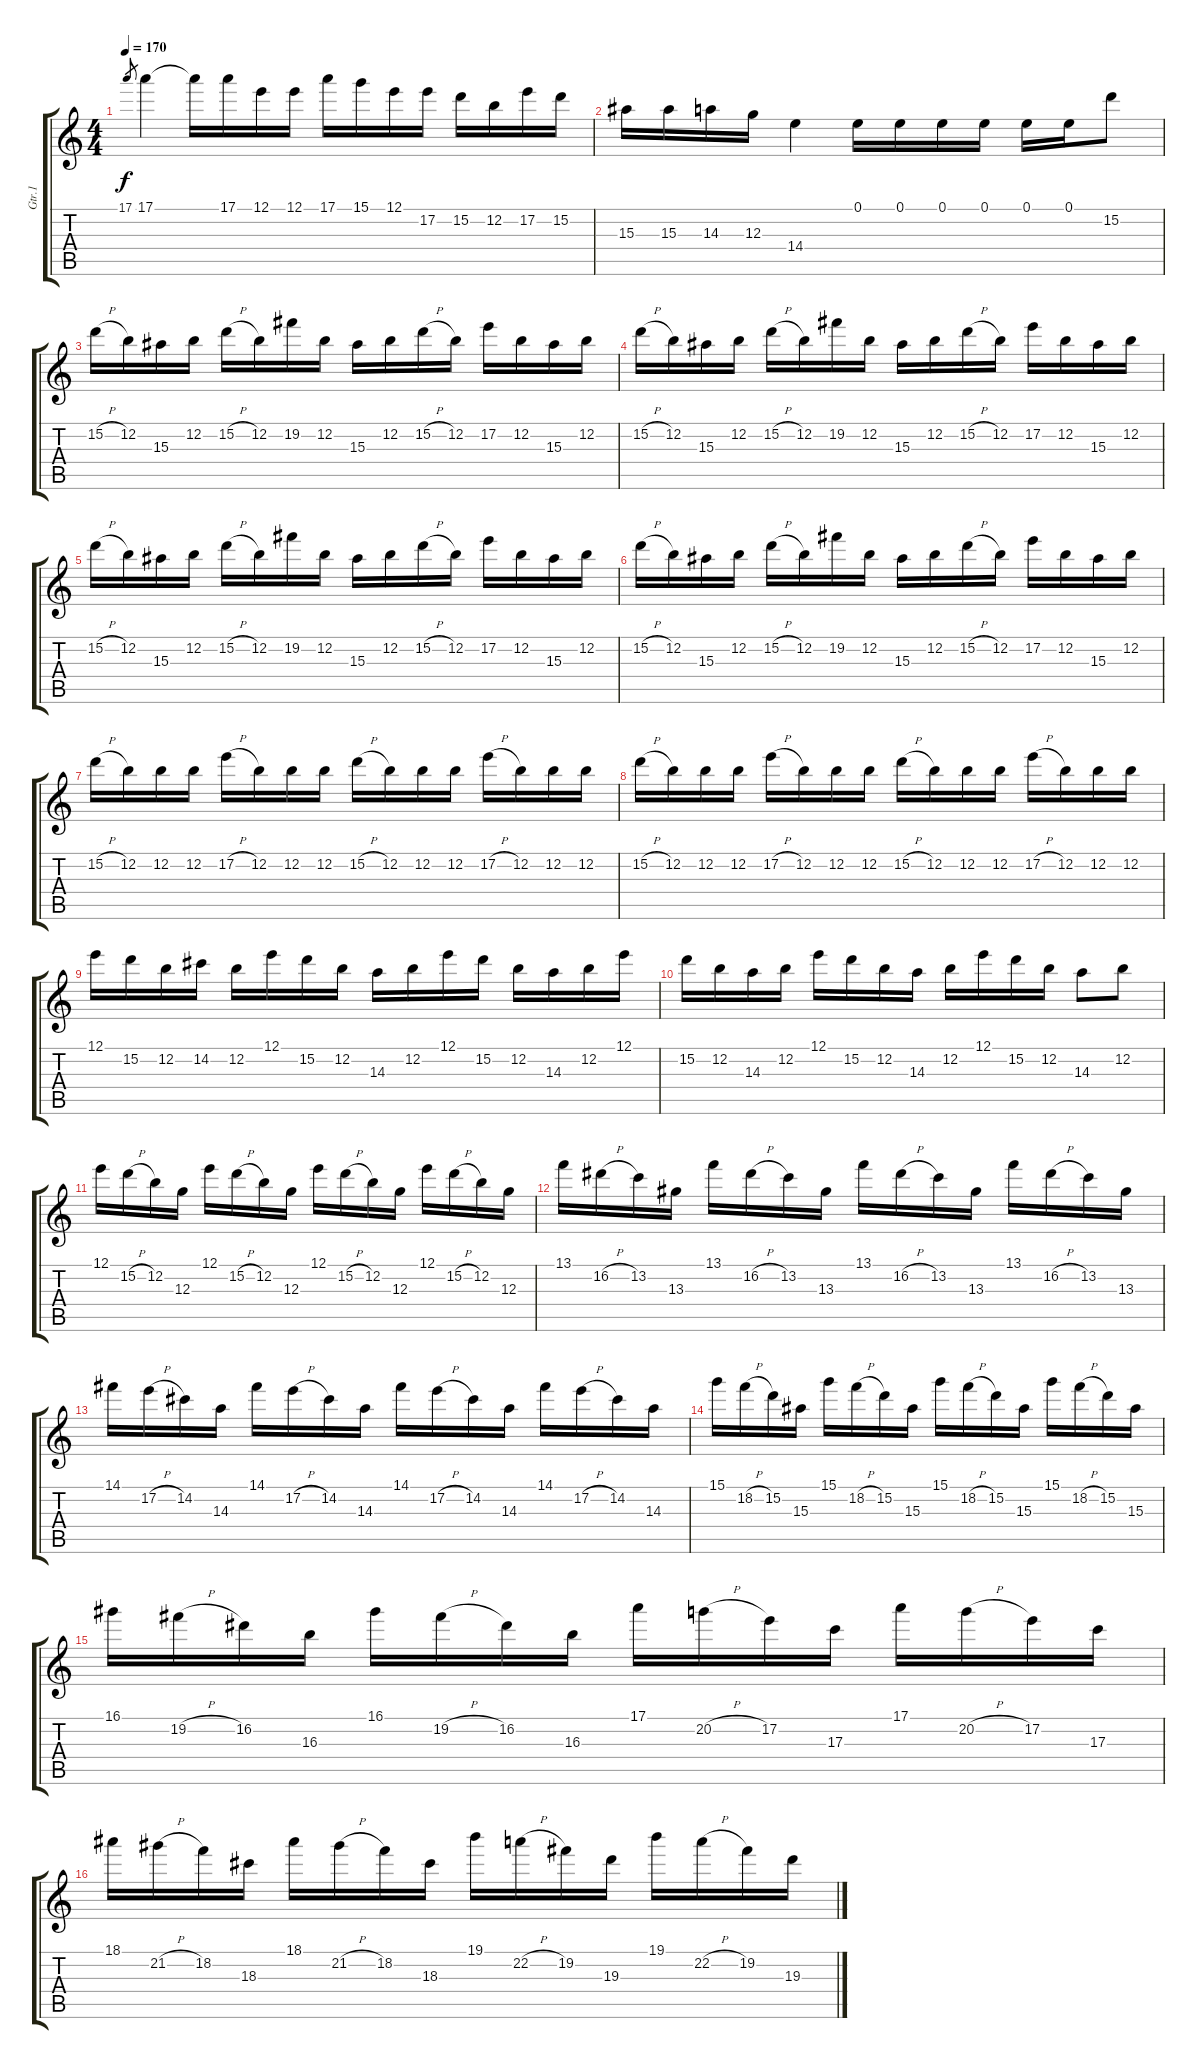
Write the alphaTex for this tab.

\track ("Gtr.1" "Gtr.1") {instrument distortionguitar}
\staff {score tabs}
\tuning (E4 B3 G3 D3 A2 E2) {hide}
\ts (4 4)
\tempo 170
\clef g2
\ks c
17.1.8{gr dy f} 17.1.4 17.1{t}.16 17.1.16 12.1.16 12.1.16 17.1.16 15.1.16 12.1.16 17.2.16 15.2.16 12.2.16 17.2.16 15.2.16 |
15.3.16 15.3.16 14.3.16 12.3.16 14.4.4 0.1.16 0.1.16 0.1.16 0.1.16 0.1.16 0.1.16 15.2.8 |
15.2{h}.16 12.2.16 15.3.16 12.2.16 15.2{h}.16 12.2.16 19.2.16 12.2.16 15.3.16 12.2.16 15.2{h}.16 12.2.16 17.2.16 12.2.16 15.3.16 12.2.16 |
15.2{h}.16 12.2.16 15.3.16 12.2.16 15.2{h}.16 12.2.16 19.2.16 12.2.16 15.3.16 12.2.16 15.2{h}.16 12.2.16 17.2.16 12.2.16 15.3.16 12.2.16 |
15.2{h}.16 12.2.16 15.3.16 12.2.16 15.2{h}.16 12.2.16 19.2.16 12.2.16 15.3.16 12.2.16 15.2{h}.16 12.2.16 17.2.16 12.2.16 15.3.16 12.2.16 |
15.2{h}.16 12.2.16 15.3.16 12.2.16 15.2{h}.16 12.2.16 19.2.16 12.2.16 15.3.16 12.2.16 15.2{h}.16 12.2.16 17.2.16 12.2.16 15.3.16 12.2.16 |
15.2{h}.16 12.2.16 12.2.16 12.2.16 17.2{h}.16 12.2.16 12.2.16 12.2.16 15.2{h}.16 12.2.16 12.2.16 12.2.16 17.2{h}.16 12.2.16 12.2.16 12.2.16 |
15.2{h}.16 12.2.16 12.2.16 12.2.16 17.2{h}.16 12.2.16 12.2.16 12.2.16 15.2{h}.16 12.2.16 12.2.16 12.2.16 17.2{h}.16 12.2.16 12.2.16 12.2.16 |
12.1.16 15.2.16 12.2.16 14.2.16 12.2.16 12.1.16 15.2.16 12.2.16 14.3.16 12.2.16 12.1.16 15.2.16 12.2.16 14.3.16 12.2.16 12.1.16 |
15.2.16 12.2.16 14.3.16 12.2.16 12.1.16 15.2.16 12.2.16 14.3.16 12.2.16 12.1.16 15.2.16 12.2.16 14.3.8 12.2.8 |
12.1.16 15.2{h}.16 12.2.16 12.3.16 12.1.16 15.2{h}.16 12.2.16 12.3.16 12.1.16 15.2{h}.16 12.2.16 12.3.16 12.1.16 15.2{h}.16 12.2.16 12.3.16 |
13.1.16 16.2{h}.16 13.2.16 13.3.16 13.1.16 16.2{h}.16 13.2.16 13.3.16 13.1.16 16.2{h}.16 13.2.16 13.3.16 13.1.16 16.2{h}.16 13.2.16 13.3.16 |
14.1.16 17.2{h}.16 14.2.16 14.3.16 14.1.16 17.2{h}.16 14.2.16 14.3.16 14.1.16 17.2{h}.16 14.2.16 14.3.16 14.1.16 17.2{h}.16 14.2.16 14.3.16 |
15.1.16 18.2{h}.16 15.2.16 15.3.16 15.1.16 18.2{h}.16 15.2.16 15.3.16 15.1.16 18.2{h}.16 15.2.16 15.3.16 15.1.16 18.2{h}.16 15.2.16 15.3.16 |
16.1.16 19.2{h}.16 16.2.16 16.3.16 16.1.16 19.2{h}.16 16.2.16 16.3.16 17.1.16 20.2{h}.16 17.2.16 17.3.16 17.1.16 20.2{h}.16 17.2.16 17.3.16 |
18.1.16 21.2{h}.16 18.2.16 18.3.16 18.1.16 21.2{h}.16 18.2.16 18.3.16 19.1.16 22.2{h}.16 19.2.16 19.3.16 19.1.16 22.2{h}.16 19.2.16 19.3.16
